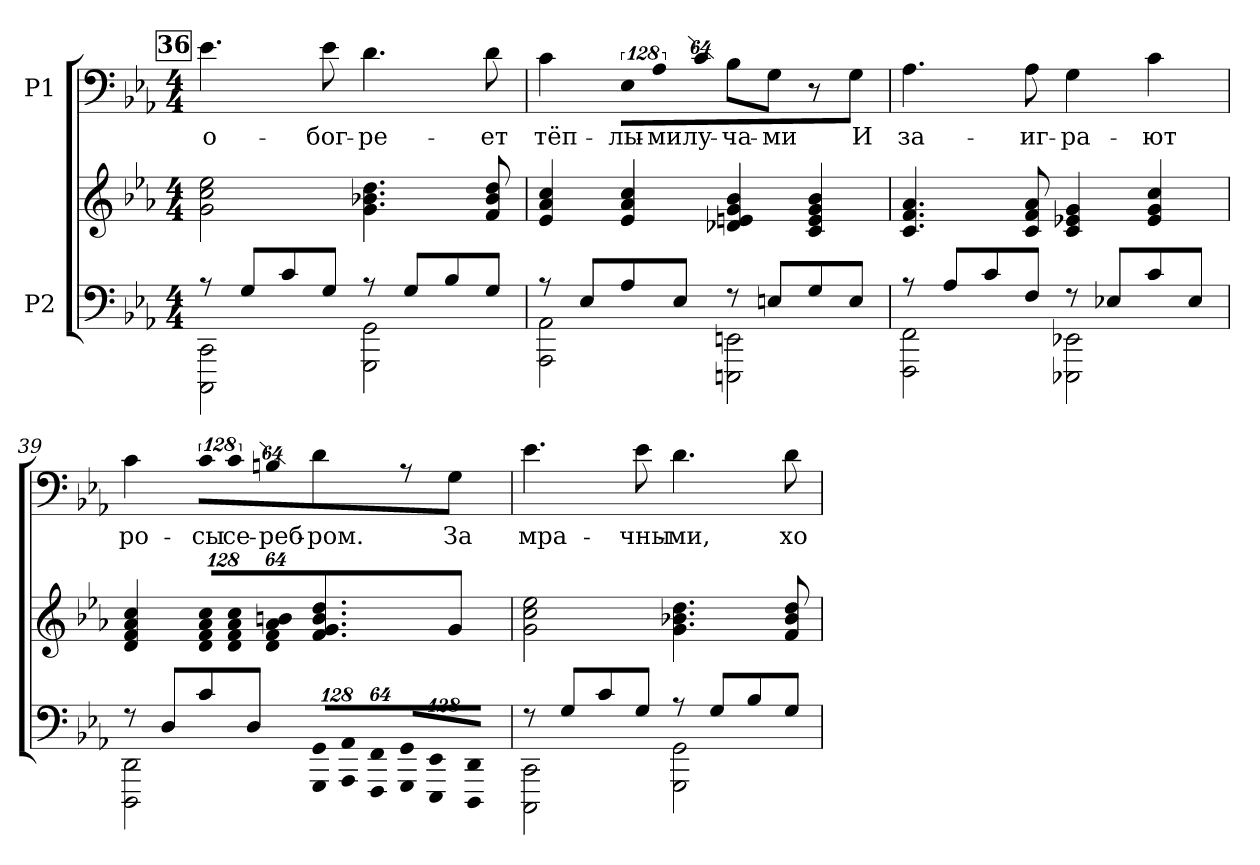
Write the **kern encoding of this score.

**kern	**kern	**kern	**text
*part2	*part2	*part1	*part1
*staff3	*staff2	*staff1	*staff1
*I"P2	*	*I"P1	*
!!LO:LB:g=z
*clefF4	*clefG2	*clefF4	*
*k[b-e-a-]	*k[b-e-a-]	*k[b-e-a-]	*
*c:	*c:	*c:	*
*M4/4	*M4/4	*M4/4	*
!!LO:REH:place=s1:B:color=#000000:enc=box:fs=17.5172:t=36
=36	=36	=36	=36
*^	*	*	*
!	!	!	!	!LO:LY:b:color=#000000
8r	2CCCi\ 2CCi	2gi\ 2cci 2ee-i	4.e-i\	о-
8Gi/L	.	.	.	.
8ci/	.	.	.	.
!	!	!	!	!LO:LY:b:color=#000000
8Gi/J	.	.	8e-i\	-бог-
!	!	!	!	!LO:LY:b:color=#000000
8r	2GGGi\ 2GGi	4.gi\ 4.b-Xi 4.ddi	4.di\	-ре-
8Gi/L	.	.	.	.
8B-i/	.	.	.	.
!	!	!	!	!LO:LY:b:color=#000000
8Gi/J	.	8fi/ 8b-i 8ddi	8di\	-ет
=37	=37	=37	=37	=37
!	!	!	!	!LO:LY:b:color=#000000
8r	2AAA-i\ 2AA-i	4e-i/ 4a-i 4cci	4ci\	тёп-
8E-i/L	.	.	.	.
!	!	!	!LO:N:vis=8	!
!	!	!	!	!LO:LY:b:color=#000000
8A-i/	.	4e-i/ 4a-i 4cci	1024%85E-i\L	-лы-
!	!	!	!LO:N:vis=8	!
!	!	!	!	!LO:LY:b:color=#000000
.	.	.	1024%85A-i\	-ми
8E-i/J	.	.	.	.
!	!	!	!LO:N:vis=8	!
!	!	!	!	!LO:LY:b:color=#000000
.	.	.	512%43ci\J	лу-
!	!	!	!	!LO:LY:b:color=#000000
8r	2EEEni\ 2EEni	4d-Xi/ 4eni 4gi 4b-i	8B-i\L	-ча-
!	!	!	!	!LO:LY:b:color=#000000
8Eni/L	.	.	8Gi\J	-ми
8Gi/	.	4ci/ 4ei 4gi 4b-i	8r	.
!	!	!	!	!LO:LY:b:color=#000000
8Ei/J	.	.	8Gi\	И
=38	=38	=38	=38	=38
!	!	!	!	!LO:LY:b:color=#000000
8r	2FFFi\ 2FFi	4.ci/ 4.fi 4.a-i	4.A-i\	за-
8A-i/L	.	.	.	.
8ci/	.	.	.	.
!	!	!	!	!LO:LY:b:color=#000000
8Fi/J	.	8ci/ 8fi 8a-i	8A-i\	-иг-
!	!	!	!	!LO:LY:b:color=#000000
8r	2EEE-Xi\ 2EE-Xi	4ci/ 4e-Xi 4gi	4Gi\	-ра-
8E-Xi/L	.	.	.	.
!	!	!	!	!LO:LY:b:color=#000000
8ci/	.	4e-i/ 4gi 4cci	4ci\	-ют
8E-i/J	.	.	.	.
!!LO:PB:g=z
=39	=39	=39	=39	=39
!	!	!	!	!LO:LY:b:color=#000000
8r	2DDDi\ 2DDi	4di/ 4fi 4a-i 4cci	4ci\	ро-
8Di/L	.	.	.	.
*	*	*Xbrackettup	*	*
!	!	!LO:N:vis=8	!LO:N:vis=8	!
!	!	!	!	!LO:LY:b:color=#000000
8ci/	.	1024%85di/ 1024%85fi 1024%85a-i 1024%85cciL	1024%85ci\L	-сы
!	!	!LO:N:vis=8	!LO:N:vis=8	!
!	!	!	!	!LO:LY:b:color=#000000
.	.	1024%85di/ 1024%85fi 1024%85a-i 1024%85cci	1024%85ci\	се-
8Di/J	.	.	.	.
!	!	!LO:N:vis=8	!LO:N:vis=8	!
!	!	!	!	!LO:LY:b:color=#000000
.	.	512%43di/ 512%43fi 512%43a-i 512%43bniJ	512%43Bni\J	-реб-
*Xbrackettup	*	*	*	*
!LO:N:vis=8	!	!	!	!
!	!	!	!	!LO:LY:b:color=#000000
1024%85GGGi/ 1024%85GGiL	2ryy	4.fi/ 4.gi 4.bi 4.ddi	4di\	-ром.
!LO:N:vis=8	!	!	!	!
1024%85AAA-i/ 1024%85AA-i	.	.	.	.
!LO:N:vis=8	!	!	!	!
512%43FFFi/ 512%43FFiJ	.	.	.	.
!LO:N:vis=8	!	!	!	!
1024%85GGGi/ 1024%85GGiL	.	.	8r	.
!LO:N:vis=8	!	!	!	!
1024%85EEE-i/ 1024%85EE-i	.	.	.	.
!	!	!	!	!LO:LY:b:color=#000000
.	.	8gi/	8Gi\	За
!LO:N:vis=8	!	!	!	!
512%43DDDi/ 512%43DDiJ	.	.	.	.
=40	=40	=40	=40	=40
!	!	!	!	!LO:LY:b:color=#000000
8r	2CCCi\ 2CCi	2gi\ 2cci 2ee-i	4.e-i\	мра-
8Gi/L	.	.	.	.
8ci/	.	.	.	.
!	!	!	!	!LO:LY:b:color=#000000
8Gi/J	.	.	8e-i\	-чны-
!	!	!	!	!LO:LY:b:color=#000000
8r	2GGGi\ 2GGi	4.gi\ 4.b-Xi 4.ddi	4.di\	-ми,
8Gi/L	.	.	.	.
8B-i/	.	.	.	.
!	!	!	!	!LO:LY:b:color=#000000
8Gi/J	.	8fi/ 8b-i 8ddi	8di\	хо-
*v	*v	*	*	*
=	=	=	=
*-	*-	*-	*-
